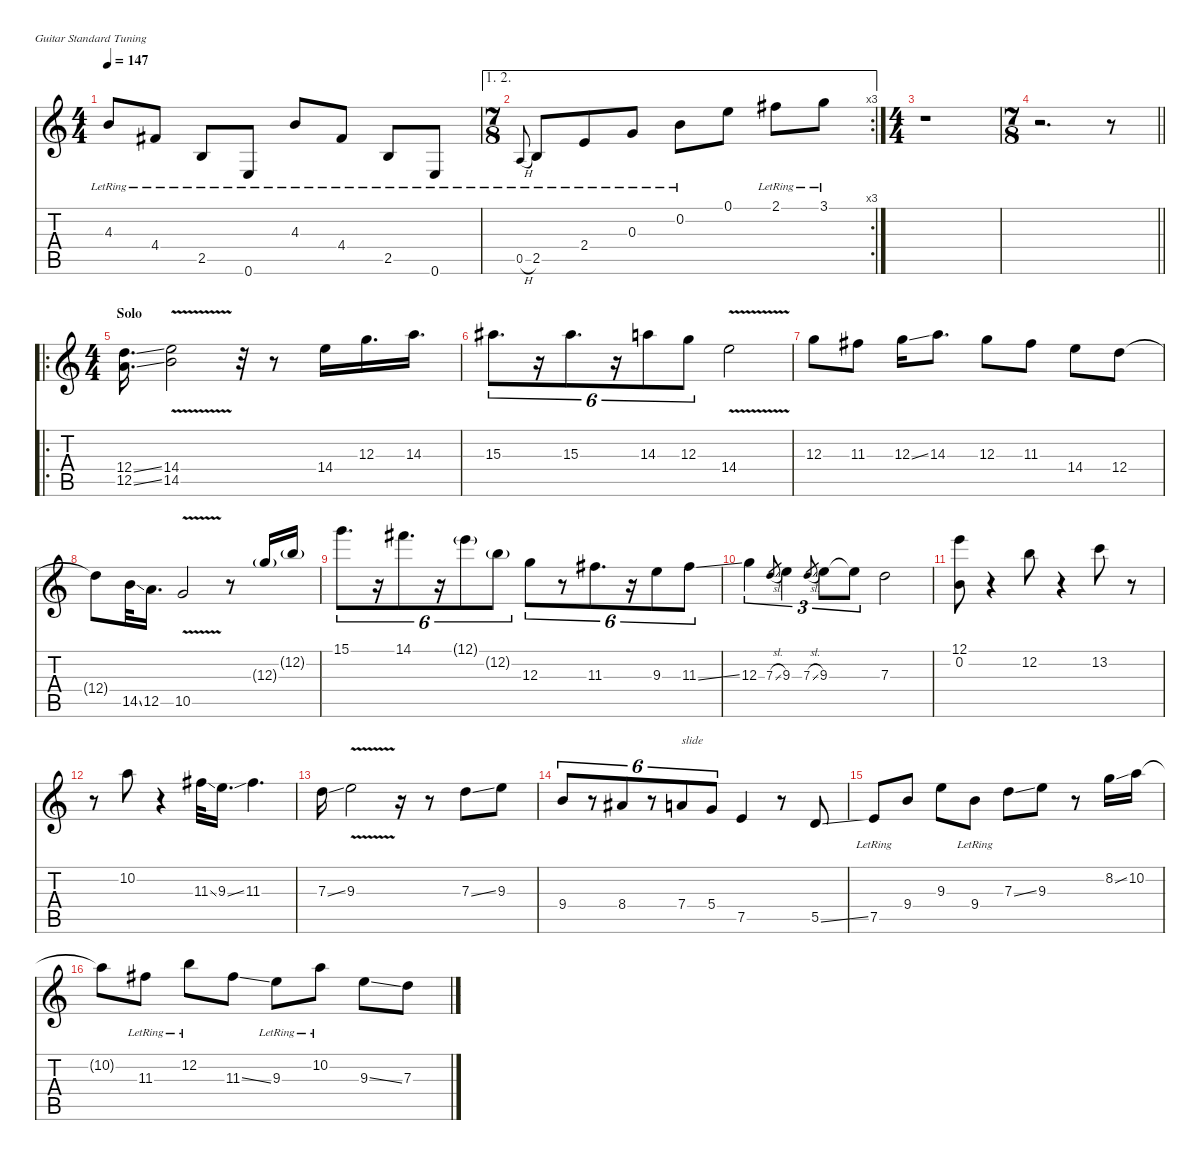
\defaultSystemsLayout 4
\hideDynamics
\bracketExtendMode nobrackets
\singleTrackTrackNamePolicy hidden
\multiTrackTrackNamePolicy hidden
\firstSystemTrackNameMode fullname
\otherSystemsTrackNameOrientation horizontal
\track ("Track 2" "s.guit.") {instrument acousticguitarsteel}
\staff {score tabs}
\tuning (E4 B3 G3 D3 A2 E2)
\ts (4 4)
\tempo 147
\clef g2
\ks c
4.3{lr}.8{dy mf beam Up} 4.4{lr acc #}.8{beam Up} 2.5{lr}.8{beam Up} 0.6{lr}.8{beam Up} 4.3{lr}.8{beam Up} 4.4{lr acc #}.8{beam Up} 2.5{lr}.8{beam Up} 0.6{lr}.8{beam Up} |
\ae (1 2)
\rc 3
\ts (7 8)
\beaming (8 3 2 2)
0.5{h lr}.8{gr onbeat beam Up} 2.5{lr}.8{beam Up} 2.4{lr}.8{beam Up} 0.3{lr}.8{beam Up} 0.2{lr}.8{beam Down} 0.1.8{beam Down} 2.1{lr acc #}.8{beam Down} 3.1{lr}.8{beam Down} |
\ts (4 4)
\beaming (8 2 2 2 2)
r.1{instrument electricguitarjazz beam Down} |
\ts (7 8)
\beaming (8 3 2 2)
\barLineRight lightlight
r.2{d beam Down} r.8{beam Down} |
\ro
\ts (4 4)
\beaming (8 2 2 2 2)
\section ("" "Solo")
(12.4{ss} 12.5{ss}).16{d dy f instrument electricguitarjazz beam Down} (14.4{v} 14.5{v}).2{beam Down} r.32{beam Down} r.8{beam Down} 14.4.16{beam Down} 12.3.16{d beam Down} 14.3.16{d beam Down} |
15.3{acc #}.8{d tu (6 4) beam Down} r.16{tu (6 4) beam Down} 15.3{acc #}.8{d tu (6 4) beam Down} r.16{tu (6 4) beam Down} 14.3.8{tu (6 4) beam Down} 12.3.8{tu (6 4) beam Down} 14.4{v}.2{beam Down} |
12.3.8{beam Down} 11.3{acc #}.8{beam Down} 12.3{ss}.16{beam Down} 14.3.8{d beam Down} 12.3.8{beam Down} 11.3{acc #}.8{beam Down} 14.4.8{beam Down} 12.4.8{beam Down} |
12.4{t}.8{beam Down} 14.5{ss}.32{beam Down} 12.5.16{d beam Down} 10.5{v}.2{beam Up} r.8{beam Up} 12.3{g}.16{dy mp beam Down} 12.2{g}.16{beam Down} |
15.1.8{d tu (6 4) dy f beam Down} r.16{tu (6 4) beam Down} 14.1{acc #}.8{d tu (6 4) beam Down} r.16{tu (6 4) beam Down} 12.1{g}.8{tu (6 4) dy mp beam Down} 12.2{g}.8{tu (6 4) dy mf beam Down} 12.3.8{tu (6 4) dy f beam Down} r.8{tu (6 4) beam Down} 11.3{acc #}.8{d tu (6 4) beam Down} r.16{tu (6 4) beam Down} 9.3.8{tu (6 4) beam Down} 11.3{ss acc #}.8{tu (6 4) beam Down} |
12.3.4{tu (3 2) beam Down} 7.3{sl}.8{gr dy mf beam Up} 9.3.4{tu (3 2) dy f beam Down} 7.3{sl}.8{gr dy mf beam Up} 9.3.8{tu (3 2) dy f beam Down} 9.3{t}.8{tu (3 2) beam Down} 7.3.2{beam Down} |
(12.1 0.2).8{beam Down} r.4{beam Down} 12.2.8{beam Down} r.4{beam Down} 13.2.8{beam Down} r.8{beam Down} |
r.8{beam Down} 10.2.8{beam Down} r.4{beam Down} 11.3{ss acc #}.32{dy mf beam Down} 9.3{ss}.16{d dy f beam Down} 11.3{acc #}.4{d beam Down} |
7.3{ss}.16{beam Down} 9.3{v}.2{beam Down} r.16{beam Down} r.8{beam Down} 7.3{ss}.8{beam Down} 9.3.8{beam Down} |
9.4.8{tu (6 4) beam Up} r.8{tu (6 4) beam Up} 8.4{acc #}.8{tu (6 4) beam Up} r.8{tu (6 4) beam Up} 7.4.8{tu (6 4) txt "slide" beam Up} 5.4.8{tu (6 4) beam Up} 7.5.4{beam Up} r.8{beam Up} 5.5{ss}.8{beam Up} |
7.5{lr}.8{beam Up} 9.4.8{beam Up} 9.3.8{beam Down} 9.4{lr}.8{beam Down} 7.3{ss}.8{beam Down} 9.3.8{beam Down} r.8{beam Down} 8.2{ss}.16{beam Down} 10.2.16{beam Down} |
10.2{t}.8{beam Down} 11.3{lr acc #}.8{beam Down} 12.2{lr}.8{beam Down} 11.3{ss acc #}.8{beam Down} 9.3{lr}.8{beam Down} 10.2{lr}.8{beam Down} 9.3{ss}.8{beam Down} 7.3.8{beam Down}
